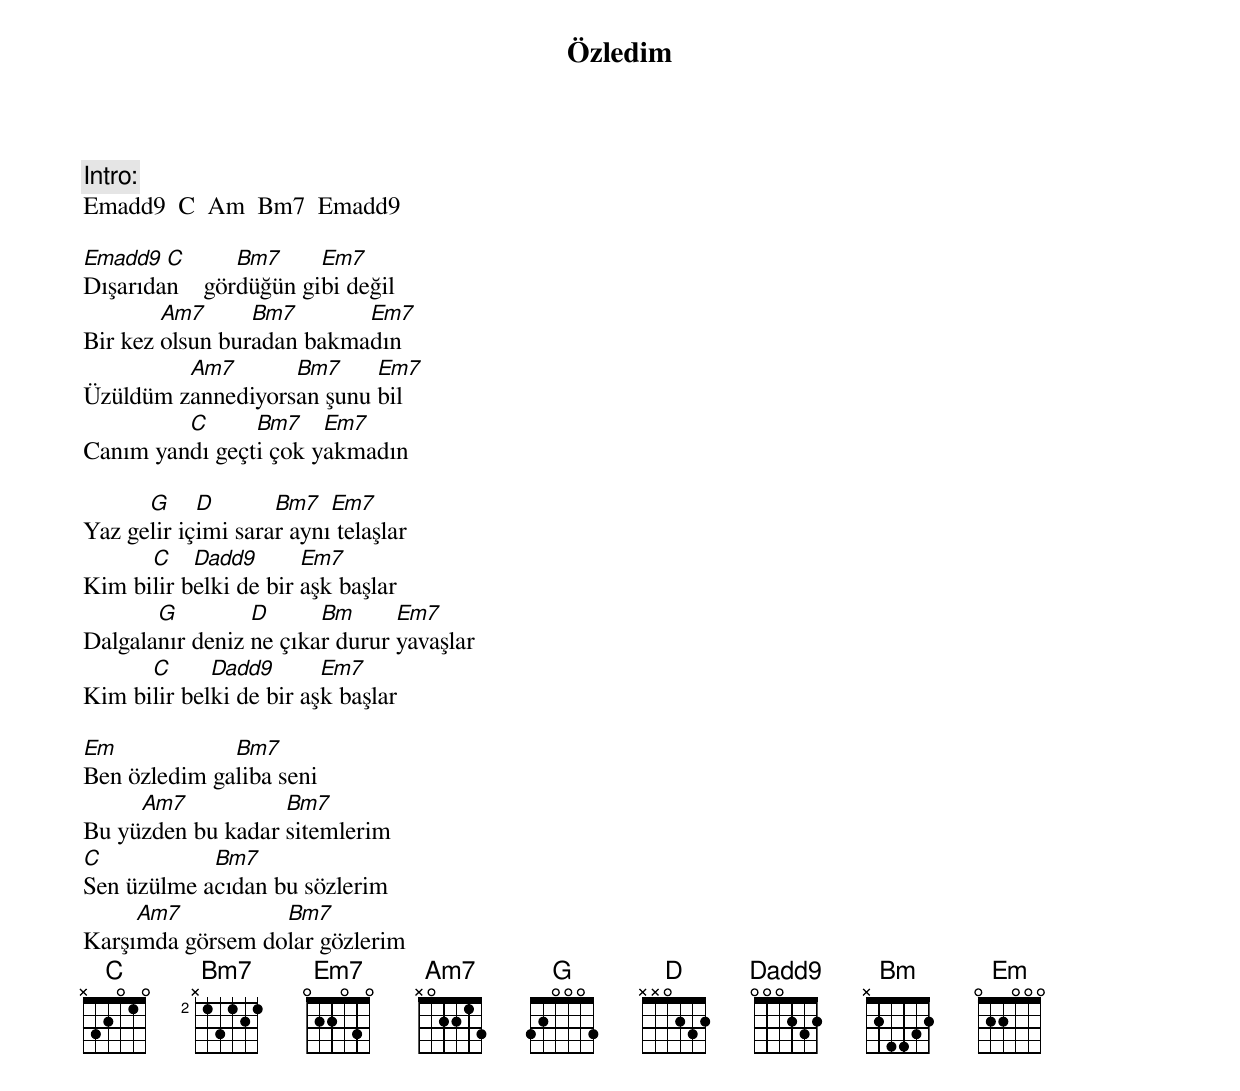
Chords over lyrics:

{title: Özledim}
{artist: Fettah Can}

Intro:
Emadd9  C  Am  Bm7  Emadd9

Emadd9  C       Bm7     Em7
Dışarıdan    gördüğün gibi değil
        Am7      Bm7       Em7
Bir kez olsun buradan bakmadın
         Am7       Bm7     Em7
Üzüldüm zannediyorsan şunu bil
         C      Bm7    Em7
Canım yandı geçti çok yakmadın

      G     D       Bm7   Em7
Yaz gelir içimi sarar aynı telaşlar
      C    Dadd9       Em7
Kim bilir belki de bir aşk başlar
       G         D      Bm      Em7
Dalgalanır deniz ne çıkar durur yavaşlar
      C      Dadd9       Em7
Kim bilir belki de bir aşk başlar

Em            Bm7
Ben özledim galiba seni
     Am7           Bm7
Bu yüzden bu kadar sitemlerim
C           Bm7
Sen üzülme acıdan bu sözlerim
     Am7          Bm7
Karşımda görsem dolar gözlerim
